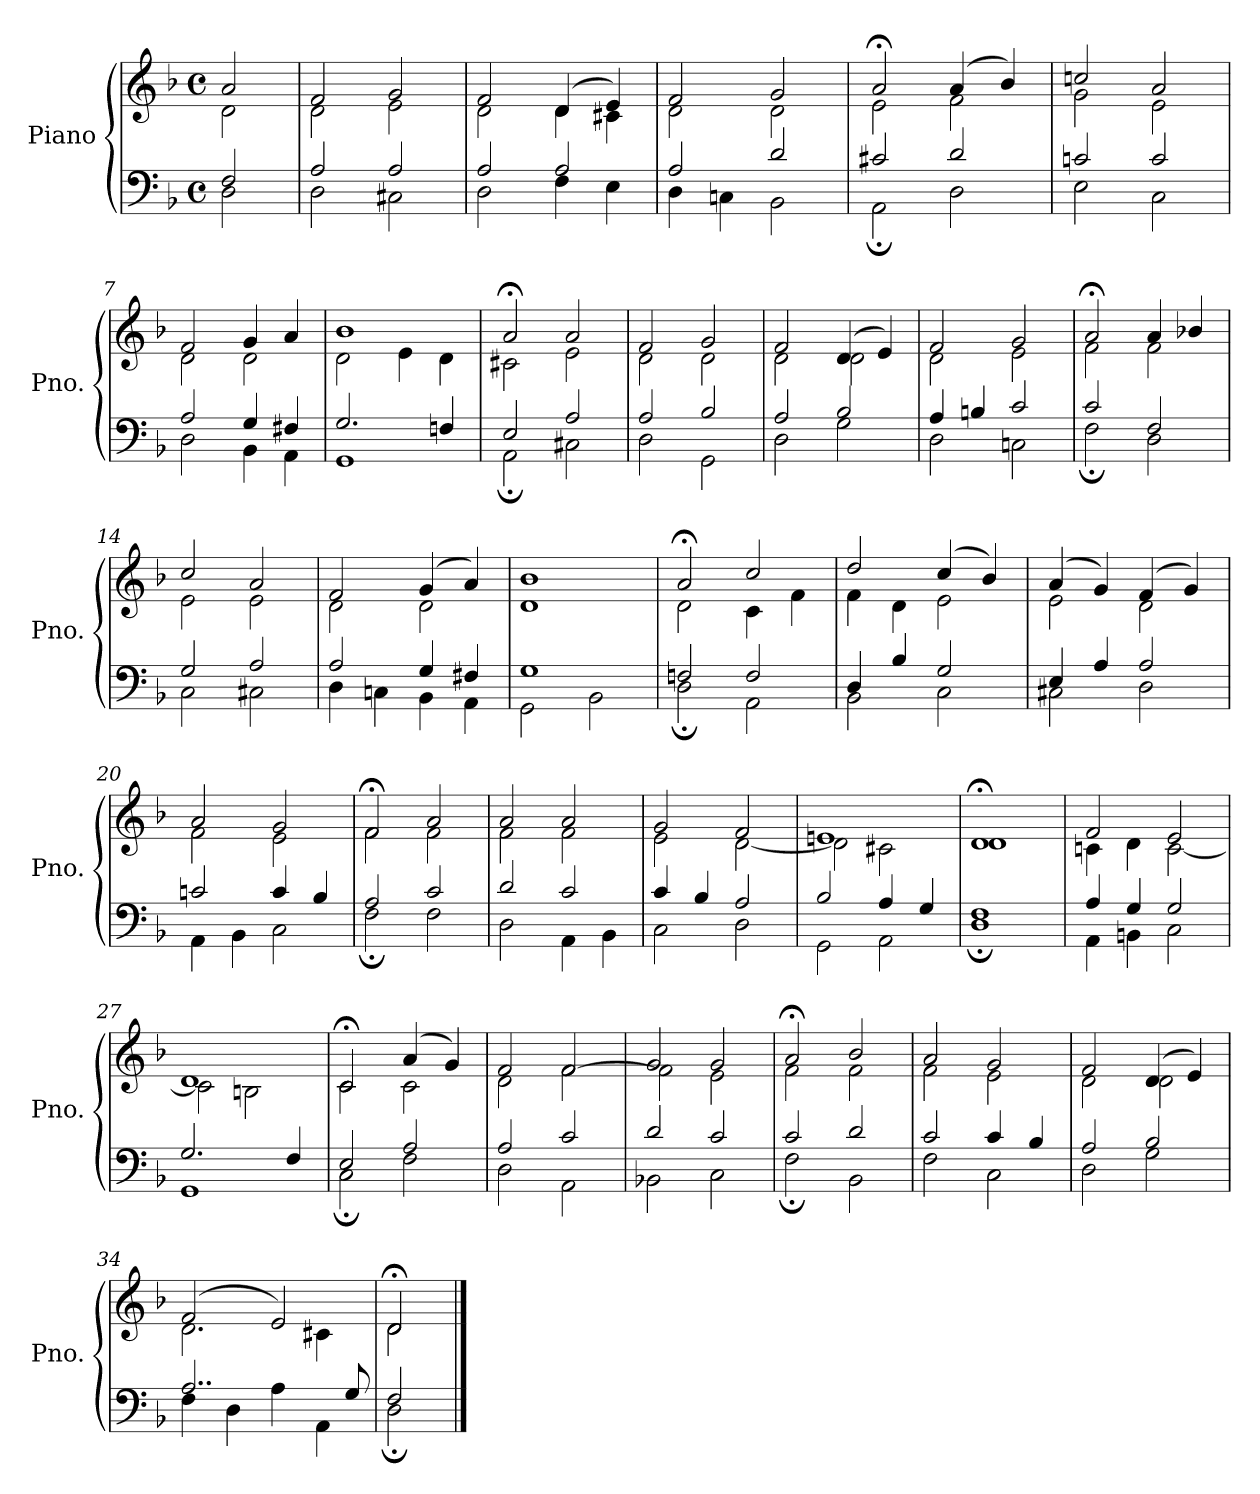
**kern	**kern
*part1	*part1
*staff2	*staff1
*I"Piano	*
*I'Pno.	*
*clefF4	*clefG2
*k[b-]	*k[b-]
*M4/4	*M4/4
*met(c)	*met(c)
=1	=1
*^	*^
2F/	2D\	2a/	2d\
=2	=2	=2	=2
2A/	2D\	2f/	2d\
2A/	2C#X\	2g/	2e\
=3	=3	=3	=3
2A/	2D\	2f/	2d\
2A/	4F\	(4d/	4d\
.	4E\	4e/)	4c#X\
=4	=4	=4	=4
2A/	4D\	2f/	2d\
.	4Cn\	.	.
2d/	2BB-\	2g/	2d\
=5	=5	=5	=5
2c#X/	2AA;\	2a;</	2e\
2d/	2D\	(4a/	2f\
.	.	4b-/)	.
=6	=6	=6	=6
2cn/	2E\	2ccn/	2g\
2c/	2C\	2a/	2e\
=7	=7	=7	=7
2A/	2D\	2f/	2d\
4G/	4BB-\	4g/	2d\
4F#X/	4AA\	4a/	.
!!LO:LB:g=z	!!
=8	=8	=8	=8
2.G/	1GG	1b-	2d\
.	.	.	4e\
4Fn/	.	.	4d\
=9	=9	=9	=9
2E/	2AA;\	2a;</	2c#X\
2A/	2C#X\	2a/	2e\
=10	=10	=10	=10
2A/	2D\	2f/	2d\
2B-/	2GG\	2g/	2d\
=11	=11	=11	=11
2A/	2D\	2f/	2d\
2B-/	2G\	(4d/	2d\
.	.	4e/)	.
=12	=12	=12	=12
4A/	2D\	2f/	2d\
4Bn/	.	.	.
2c/	2Cn\	2g/	2e\
=13	=13	=13	=13
2c/	2F;\	2a;</	2f\
2F/	2D\	4a/	2f\
.	.	4b-X/	.
=14	=14	=14	=14
2G/	2C\	2cc/	2e\
2A/	2C#X\	2a/	2e\
!!LO:LB:g=z	!!
=15	=15	=15	=15
2A/	4D\	2f/	2d\
.	4Cn\	.	.
4G/	4BB-\	(4g/	2d\
4F#X/	4AA\	4a/)	.
=16	=16	=16	=16
1G	2GG\	1b-	1d
.	2BB-\	.	.
=17	=17	=17	=17
2Fn/	2D;\	2a;</	2d\
2F/	2AA\	2cc/	4c\
.	.	.	4f\
=18	=18	=18	=18
4D/	2BB-\	2dd/	4f\
4B-/	.	.	4d\
2G/	2C\	(4cc/	2e\
.	.	4b-/)	.
=19	=19	=19	=19
4E/	2C#X\	(4a/	2e\
4A/	.	4g/)	.
2A/	2D\	(4f/	2d\
.	.	4g/)	.
=20	=20	=20	=20
2cn/	4AA\	2a/	2f\
.	4BB-\	.	.
4c/	2C\	2g/	2e\
4B-/	.	.	.
=21	=21	=21	=21
2A/	2F;\	2f;</	2f\
2c/	2F\	2a/	2f\
!!LO:LB:g=z	!!
=22	=22	=22	=22
2d/	2D\	2a/	2f\
2c/	4AA\	2a/	2f\
.	4BB-\	.	.
=23	=23	=23	=23
4c/	2C\	2g/	2e\
4B-/	.	.	.
2A/	2D\	2f/	[2d\
=24	=24	=24	=24
2B-/	2GG\	1en	2d\]
4A/	2AA\	.	2c#X\
4G/	.	.	.
=25	=25	=25	=25
1F	1D;	1d;<	1d
=26	=26	=26	=26
4A/	4AA\	2f/	4cn\
4G/	4BBn\	.	4d\
2G/	2C\	2e/	[2c\
=27	=27	=27	=27
2.G/	1GG	1d	2c\]
.	.	.	2Bn\
4F/	.	.	.
=28	=28	=28	=28
2E/	2C;\	2c;</	2c\
2A/	2F\	(4a/	2c\
.	.	4g/)	.
!!LO:LB:g=z	!!
=29	=29	=29	=29
2A/	2D\	2f/	2d\
2c/	2AA\	[2f/	2f\
=30	=30	=30	=30
2d/	2BB-X\	2g/	2f\]
2c/	2C\	2g/	2e\
=31	=31	=31	=31
2c/	2F;\	2a;</	2f\
2d/	2BB-\	2b-/	2f\
=32	=32	=32	=32
2c/	2F\	2a/	2f\
4c/	2C\	2g/	2e\
4B-/	.	.	.
=33	=33	=33	=33
2A/	2D\	2f/	2d\
2B-/	2G\	(4d/	2d\
.	.	4e/)	.
=34	=34	=34	=34
2..A/	4F\	(2f/	2.d\
.	4D\	.	.
.	4A\	2e/)	.
.	4AA\	.	4c#X\
8G/	.	.	.
=35	=35	=35	=35
2F/	2D;\	2d;</	2d\
*v	*v	*	*
*	*v	*v
==	==
*-	*-
